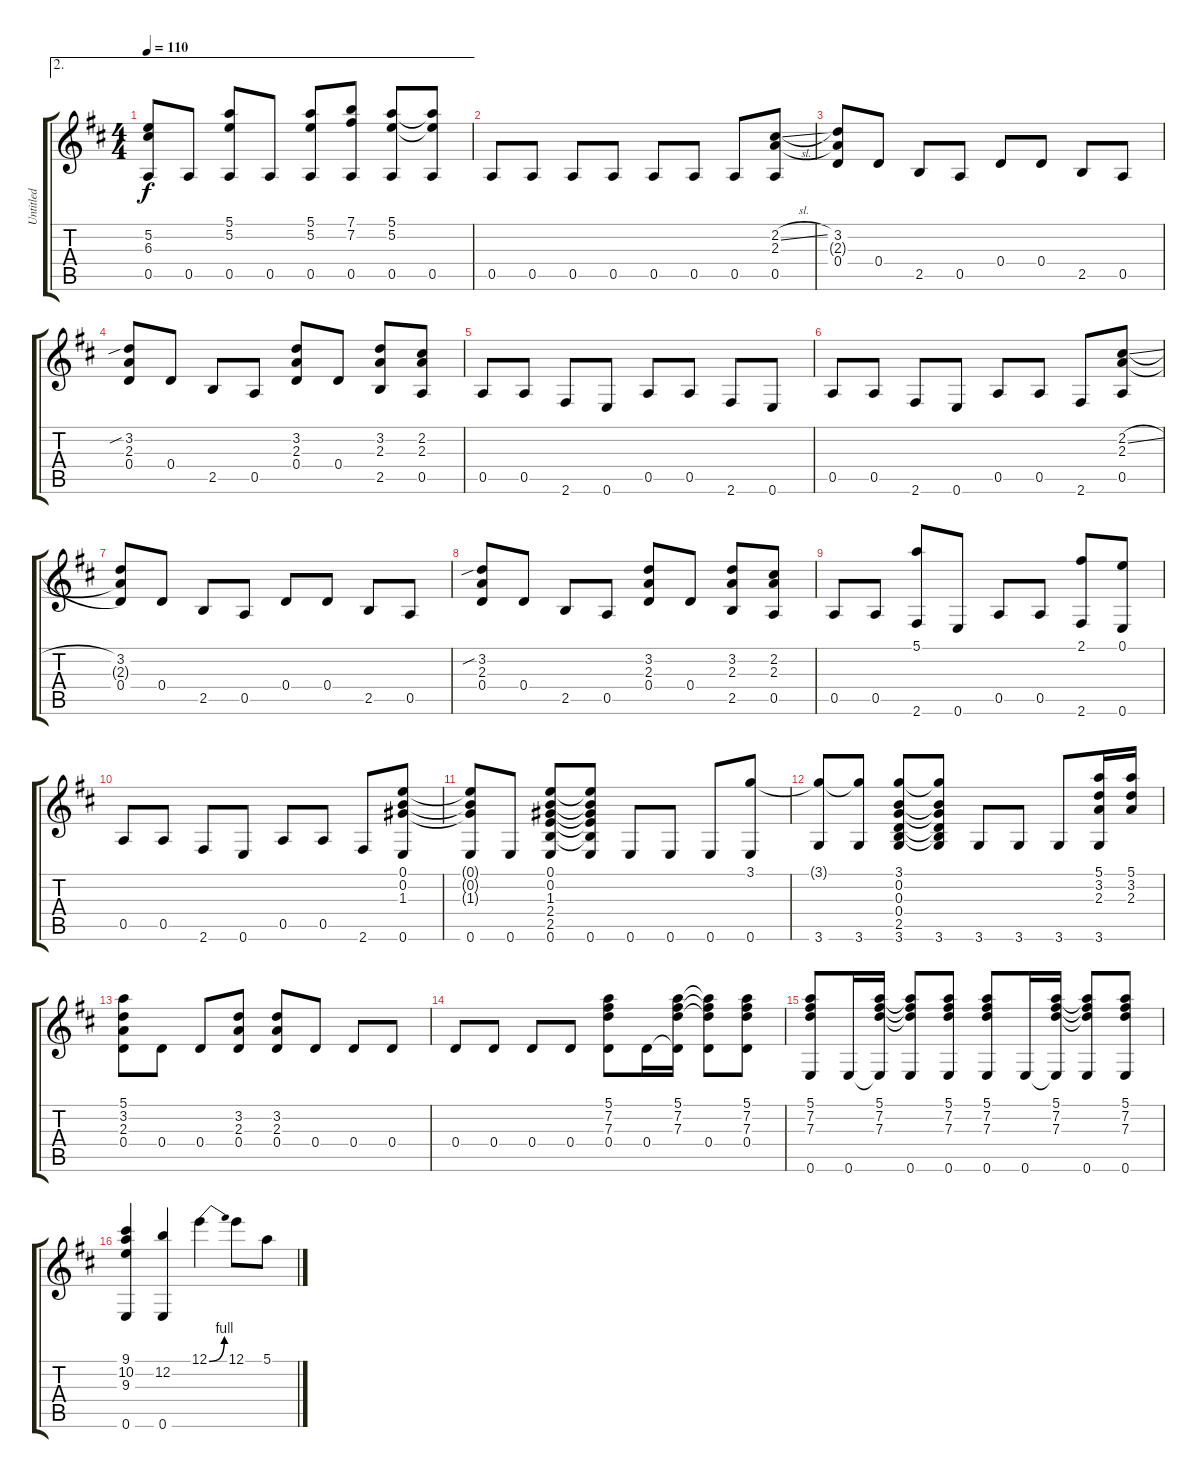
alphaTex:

\track ("Untitled" "Untitled") {instrument acousticguitarnylon}
\staff {score tabs}
\tuning (E4 B3 G3 D3 A2 E2) {hide}
\ae 2
\ts (4 4)
\tempo 110
\clef g2
\ks d
(5.2 6.3 0.5).8{dy f} 0.5.8 (5.1 5.2 0.5).8 0.5.8 (5.1 5.2 0.5).8 (7.1 7.2 0.5).8 (5.1 5.2 0.5).8 (5.1{t} 5.2{t} 0.5).8 |
0.5.8 0.5.8 0.5.8 0.5.8 0.5.8 0.5.8 0.5.8 (2.2{sl} 2.3 0.5).8 |
(3.2 2.3{t} 0.4).8 0.4.8 2.5.8 0.5.8 0.4.8 0.4.8 2.5.8 0.5.8 |
(3.2{sib} 2.3 0.4).8 0.4.8 2.5.8 0.5.8 (3.2 2.3 0.4).8 0.4.8 (3.2 2.3 2.5).8 (2.2 2.3 0.5).8 |
0.5.8 0.5.8 2.6.8 0.6.8 0.5.8 0.5.8 2.6.8 0.6.8 |
0.5.8 0.5.8 2.6.8 0.6.8 0.5.8 0.5.8 2.6.8 (2.2{sl} 2.3 0.5).8 |
(3.2 2.3{t} 0.4).8 0.4.8 2.5.8 0.5.8 0.4.8 0.4.8 2.5.8 0.5.8 |
(3.2{sib} 2.3 0.4).8 0.4.8 2.5.8 0.5.8 (3.2 2.3 0.4).8 0.4.8 (3.2 2.3 2.5).8 (2.2 2.3 0.5).8 |
0.5.8 0.5.8 (5.1 2.6).8 0.6.8 0.5.8 0.5.8 (2.1 2.6).8 (0.1 0.6).8 |
0.5.8 0.5.8 2.6.8 0.6.8 0.5.8 0.5.8 2.6.8 (0.1 0.2 1.3 0.6).8 |
(0.1{t} 0.2{t} 1.3{t} 0.6).8 0.6.8 (0.1 0.2 1.3 2.4 2.5 0.6).8 (0.1{t} 0.2{t} 1.3{t} 2.4{t} 2.5{t} 0.6).8 0.6.8 0.6.8 0.6.8 (3.1 0.6).8 |
(3.1{t} 3.6).8 (3.1{t} 3.6).8 (3.1 0.2 0.3 0.4 2.5 3.6).8 (3.1{t} 0.2{t} 0.3{t} 0.4{t} 2.5{t} 3.6).8 3.6.8 3.6.8 3.6.8 (5.1 3.2 2.3 3.6).16 (5.1 3.2 2.3).16 |
(5.1 3.2 2.3 0.4).8 0.4.8 0.4.8 (3.2 2.3 0.4).8 (3.2 2.3 0.4).8 0.4.8 0.4.8 0.4.8 |
0.4.8 0.4.8 0.4.8 0.4.8 (5.1 7.2 7.3 0.4).8 0.4.16 (5.1 7.2 7.3 0.4{t}).16 (5.1{t} 7.2{t} 7.3{t} 0.4).8 (5.1 7.2 7.3 0.4).8 |
(5.1 7.2 7.3 0.6).8 0.6.16 (5.1 7.2 7.3 0.6{t}).16 (5.1{t} 7.2{t} 7.3{t} 0.6).8 (5.1 7.2 7.3 0.6).8 (5.1 7.2 7.3 0.6).8 0.6.16 (5.1 7.2 7.3 0.6{t}).16 (5.1{t} 7.2{t} 7.3{t} 0.6).8 (5.1 7.2 7.3 0.6).8 |
(9.1 10.2 9.3 0.6).4 (12.2 0.6).4 12.1{be (bend 0 0 60 4)}.4 12.1.8 5.1.8
